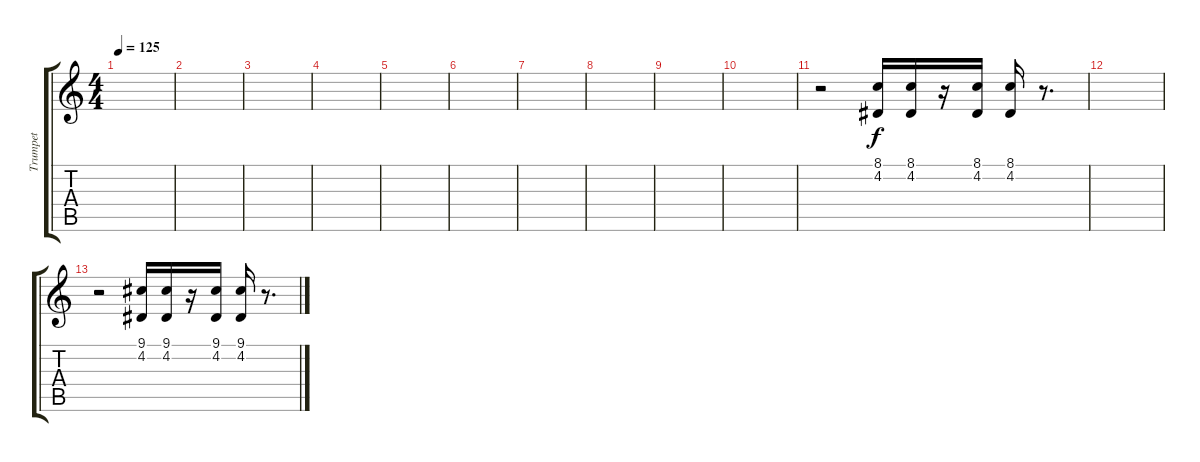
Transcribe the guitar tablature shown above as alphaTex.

\track ("Trumpet" "Trumpet") {instrument trumpet}
\staff {score tabs}
\tuning (E4 B3 G3 D3 A2 E2) {hide}
\ts (4 4)
\tempo 125
\clef g2
\ks c
|
|
|
|
|
|
|
|
|
|
r.2 (8.1 4.2).16 (8.1 4.2).16 r.16 (8.1 4.2).16 (8.1 4.2).16 r.8{d} |
|
r.2 (9.1 4.2).16 (9.1 4.2).16 r.16 (9.1 4.2).16 (9.1 4.2).16 r.8{d}
